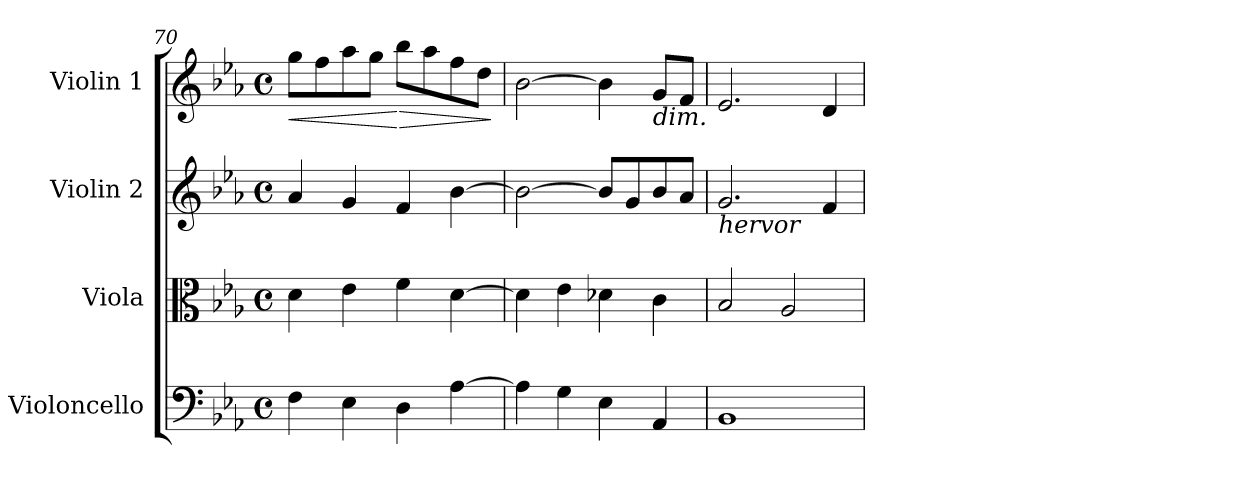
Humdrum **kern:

**kern	**kern	**kern	**kern	**dynam
*part4	*part3	*part2	*part1	*part1
*staff4	*staff3	*staff2	*staff1	*staff1
*I"Violoncello	*I"Viola	*I"Violin 2	*I"Violin 1	*
*I'Vc	*I'Vla	*I'Vln	*I'Vln	*
*clefF4	*clefC3	*clefG2	*clefG2	*
*k[b-e-a-]	*k[b-e-a-]	*k[b-e-a-]	*k[b-e-a-]	*
*M4/4	*M4/4	*M4/4	*M4/4	*
*met(c)	*met(c)	*met(c)	*met(c)	*
=70	=70	=70	=70	=70
!	!	!	!	!LO:HP:b
4F\	4d\	4a-/	8gg\L	<
.	.	.	8ff\	.
4E-\	4e-\	4g/	8aa-\	.
.	.	.	8gg\J	.
!	!	!	!	!LO:HP:n=1:b
4D\	4f\	4f/	8bb-\L	[ >
.	.	.	8aa-\	.
[4A-\	[4d\	[4b-\	8ff\	.
.	.	.	8dd\J	.
.	.	.	.	]
=71	=71	=71	=71	=71
4A-\]	4d\]	2b-\_	[2b-\	.
4G\	4e-\	.	.	.
4E-\	4d-X\	8b-/L]	4b-\]	.
.	.	8g/	.	.
!	!	!	!LO:TX:b:i:t=dim.	!
4AA-/	4c\	8b-/	8g/L	.
.	.	8a-/J	8f/J	.
!!LO:LB:g=z
=72	=72	=72	=72	=72
!	!	!LO:TX:b:i:t=hervor	!	!
1BB-	2B-/	2.g/	2.e-/	.
.	2A-/	.	.	.
.	.	4f/	4d/	.
=	=	=	=	=
*-	*-	*-	*-	*-
